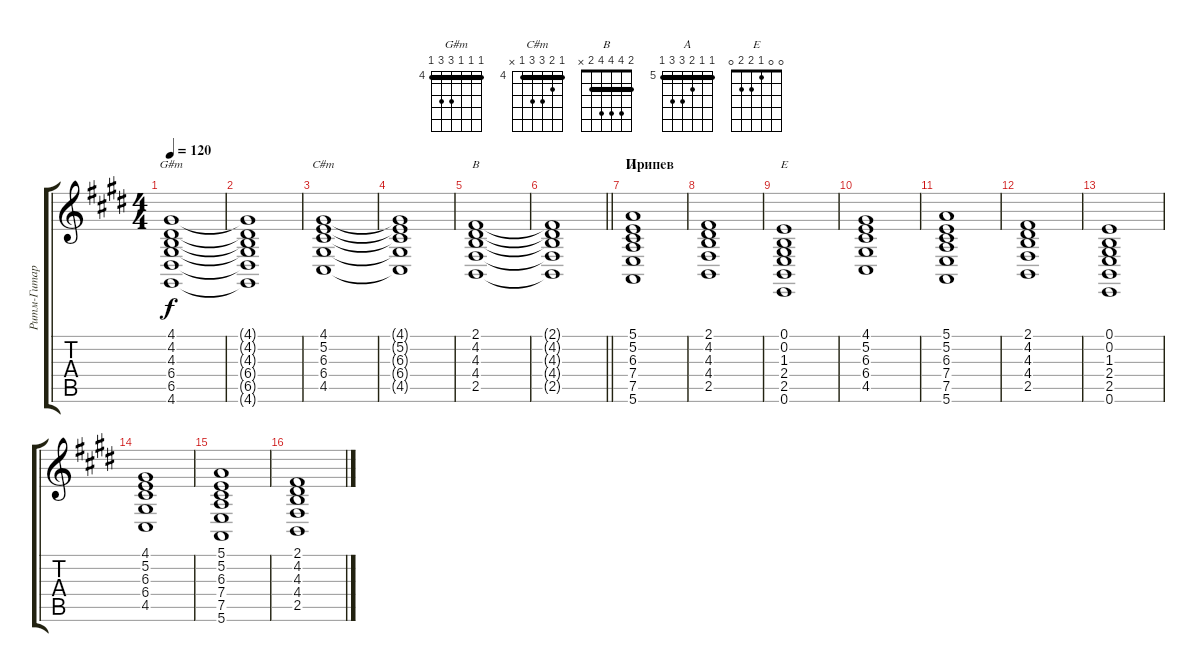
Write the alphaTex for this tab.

\track ("Ритм-Гитара (Бой)" "Ритм-Гитар") {instrument orchestralharp}
\staff {score tabs}
\tuning (E4 B3 G3 D3 A2 E2) {hide}
\chord ("G#m" 4 4 4 6 6 4) {firstfret 4 barre 4}
\chord ("C#m" 4 5 6 6 4 x) {firstfret 4 barre 4}
\chord ("B" 2 4 4 4 2 x) {barre 2}
\chord ("A" 5 5 6 7 7 5) {firstfret 5 barre 5}
\chord ("E" 0 0 1 2 2 0)
\ts (4 4)
\tempo 120
\clef g2
\ks e
(4.1 4.2 4.3 6.4 6.5 4.6).1{ch "G#m" dy f} |
(4.1{t} 4.2{t} 4.3{t} 6.4{t} 6.5{t} 4.6{t}).1 |
(4.1 5.2 6.3 6.4 4.5).1{ch "C#m"} |
(4.1{t} 5.2{t} 6.3{t} 6.4{t} 4.5{t}).1 |
(2.1 4.2 4.3 4.4 2.5).1{ch "B"} |
\barLineRight lightlight
(2.1{t} 4.2{t} 4.3{t} 4.4{t} 2.5{t}).1 |
\section ("" "Припев")
(5.1 5.2 6.3 7.4 7.5 5.6).1{ch "A"} |
(2.1 4.2 4.3 4.4 2.5).1 |
(0.1 0.2 1.3 2.4 2.5 0.6).1{ch "E"} |
(4.1 5.2 6.3 6.4 4.5).1 |
(5.1 5.2 6.3 7.4 7.5 5.6).1 |
(2.1 4.2 4.3 4.4 2.5).1 |
(0.1 0.2 1.3 2.4 2.5 0.6).1 |
(4.1 5.2 6.3 6.4 4.5).1 |
(5.1 5.2 6.3 7.4 7.5 5.6).1 |
(2.1 4.2 4.3 4.4 2.5).1
